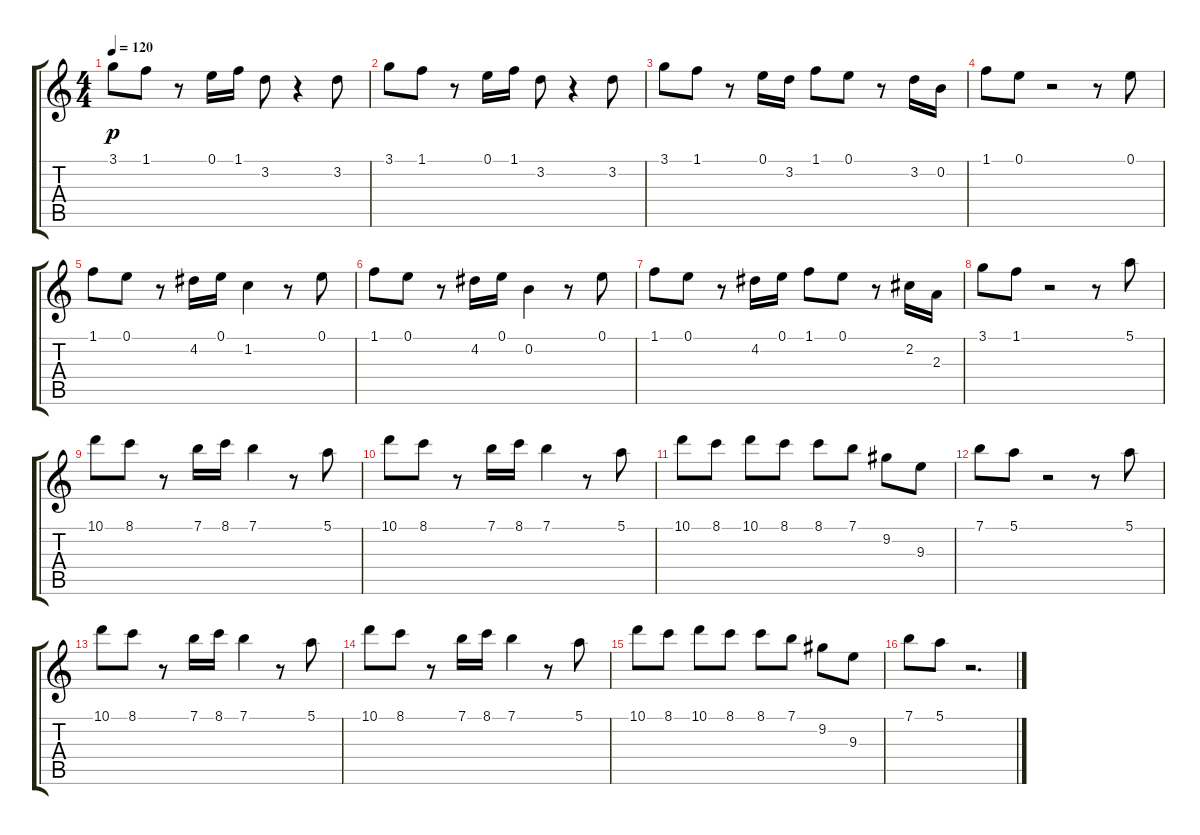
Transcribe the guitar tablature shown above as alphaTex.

\track "" {instrument acousticguitarsteel}
\staff {score tabs}
\tuning (E4 B3 G3 D3 A2 E2) {hide}
\ts (4 4)
\tempo 120
\clef g2
\ks c
3.1.8{dy p} 1.1.8 r.8 0.1.16 1.1.16 3.2.8 r.4 3.2.8 |
3.1.8 1.1.8 r.8 0.1.16 1.1.16 3.2.8 r.4 3.2.8 |
3.1.8 1.1.8 r.8 0.1.16 3.2.16 1.1.8 0.1.8 r.8 3.2.16 0.2.16 |
1.1.8 0.1.8 r.2 r.8 0.1.8 |
1.1.8 0.1.8 r.8 4.2.16 0.1.16 1.2.4 r.8 0.1.8 |
1.1.8 0.1.8 r.8 4.2.16 0.1.16 0.2.4 r.8 0.1.8 |
1.1.8 0.1.8 r.8 4.2.16 0.1.16 1.1.8 0.1.8 r.8 2.2.16 2.3.16 |
3.1.8 1.1.8 r.2 r.8 5.1.8 |
10.1.8 8.1.8 r.8 7.1.16 8.1.16 7.1.4 r.8 5.1.8 |
10.1.8 8.1.8 r.8 7.1.16 8.1.16 7.1.4 r.8 5.1.8 |
10.1.8 8.1.8 10.1.8 8.1.8 8.1.8 7.1.8 9.2.8 9.3.8 |
7.1.8 5.1.8 r.2 r.8 5.1.8 |
10.1.8 8.1.8 r.8 7.1.16 8.1.16 7.1.4 r.8 5.1.8 |
10.1.8 8.1.8 r.8 7.1.16 8.1.16 7.1.4 r.8 5.1.8 |
10.1.8 8.1.8 10.1.8 8.1.8 8.1.8 7.1.8 9.2.8 9.3.8 |
7.1.8 5.1.8 r.2{d}
